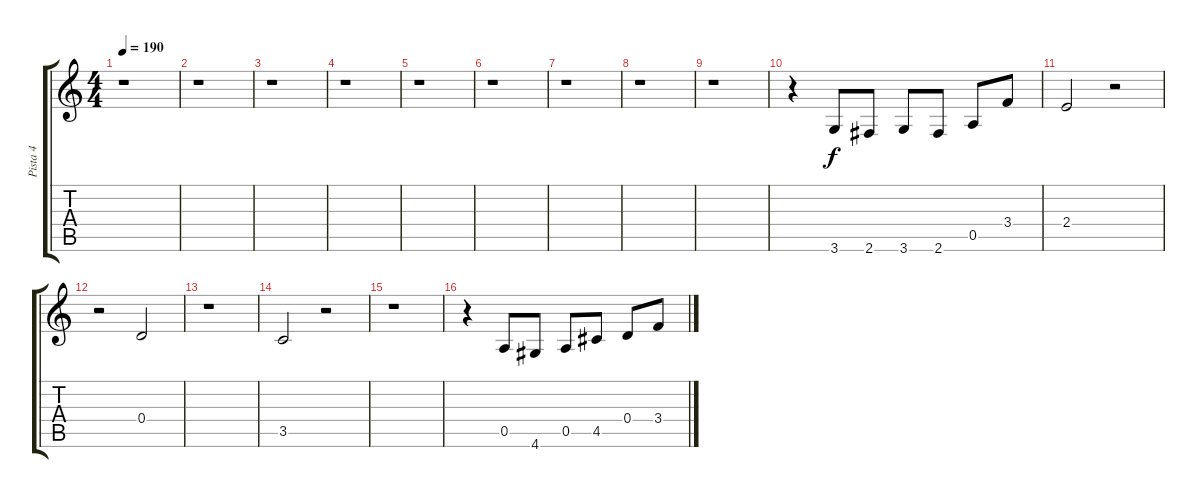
\track ("Pista 4" "Pista 4") {instrument distortionguitar}
\staff {score tabs}
\tuning (E4 B3 G3 D3 A2 E2) {hide}
\ts (4 4)
\tempo 190
\clef g2
\ks c
r.1{dy f} |
r.1 |
r.1 |
r.1 |
r.1 |
r.1 |
r.1 |
r.1 |
r.1 |
r.4 3.6.8 2.6.8 3.6.8 2.6.8 0.5.8 3.4.8 |
2.4.2 r.2 |
r.2 0.4.2 |
r.1 |
3.5.2 r.2 |
r.1 |
r.4 0.5.8 4.6.8 0.5.8 4.5.8 0.4.8 3.4.8
